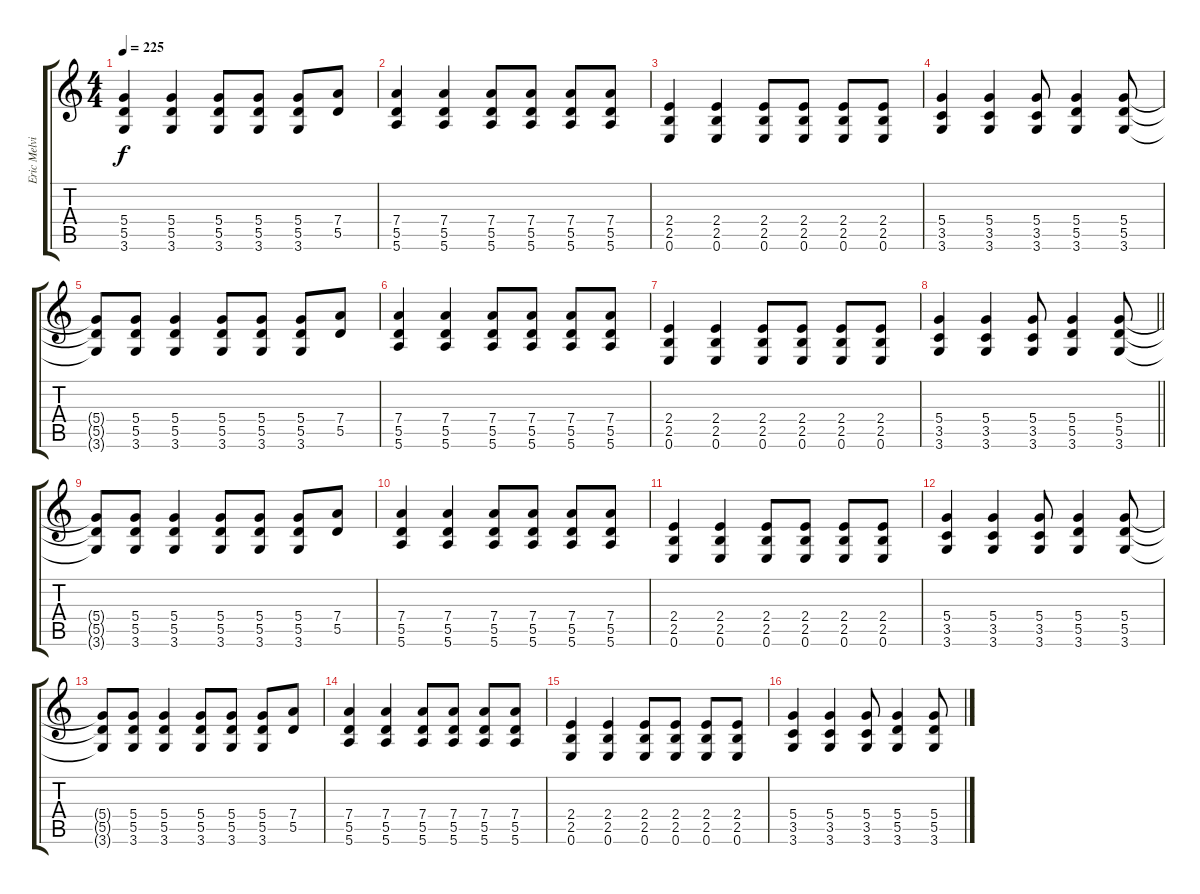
\track ("Eric Melvin" "Eric Melvi") {instrument distortionguitar}
\staff {score tabs}
\tuning (E4 B3 G3 D3 A2 E2) {hide}
\ts (4 4)
\tempo 225
\clef g2
\ks c
(5.4{t} 5.5{t} 3.6{t}).4{dy f} (5.4 5.5 3.6).4 (5.4 5.5 3.6).8 (5.4 5.5 3.6).8 (5.4 5.5 3.6).8 (7.4 5.5).8 |
(7.4 5.5 5.6).4 (7.4 5.5 5.6).4 (7.4 5.5 5.6).8 (7.4 5.5 5.6).8 (7.4 5.5 5.6).8 (7.4 5.5 5.6).8 |
(2.4 2.5 0.6).4 (2.4 2.5 0.6).4 (2.4 2.5 0.6).8 (2.4 2.5 0.6).8 (2.4 2.5 0.6).8 (2.4 2.5 0.6).8 |
(5.4 3.5 3.6).4 (5.4 3.5 3.6).4 (5.4 3.5 3.6).8 (5.4 5.5 3.6).4 (5.4 5.5 3.6).8 |
(5.4{t} 5.5{t} 3.6{t}).8 (5.4 5.5 3.6).8 (5.4 5.5 3.6).4 (5.4 5.5 3.6).8 (5.4 5.5 3.6).8 (5.4 5.5 3.6).8 (7.4 5.5).8 |
(7.4 5.5 5.6).4 (7.4 5.5 5.6).4 (7.4 5.5 5.6).8 (7.4 5.5 5.6).8 (7.4 5.5 5.6).8 (7.4 5.5 5.6).8 |
(2.4 2.5 0.6).4 (2.4 2.5 0.6).4 (2.4 2.5 0.6).8 (2.4 2.5 0.6).8 (2.4 2.5 0.6).8 (2.4 2.5 0.6).8 |
\barLineRight lightlight
(5.4 3.5 3.6).4 (5.4 3.5 3.6).4 (5.4 3.5 3.6).8 (5.4 5.5 3.6).4 (5.4 5.5 3.6).8 |
(5.4{t} 5.5{t} 3.6{t}).8 (5.4 5.5 3.6).8 (5.4 5.5 3.6).4 (5.4 5.5 3.6).8 (5.4 5.5 3.6).8 (5.4 5.5 3.6).8 (7.4 5.5).8 |
(7.4 5.5 5.6).4 (7.4 5.5 5.6).4 (7.4 5.5 5.6).8 (7.4 5.5 5.6).8 (7.4 5.5 5.6).8 (7.4 5.5 5.6).8 |
(2.4 2.5 0.6).4 (2.4 2.5 0.6).4 (2.4 2.5 0.6).8 (2.4 2.5 0.6).8 (2.4 2.5 0.6).8 (2.4 2.5 0.6).8 |
(5.4 3.5 3.6).4 (5.4 3.5 3.6).4 (5.4 3.5 3.6).8 (5.4 5.5 3.6).4 (5.4 5.5 3.6).8 |
(5.4{t} 5.5{t} 3.6{t}).8 (5.4 5.5 3.6).8 (5.4 5.5 3.6).4 (5.4 5.5 3.6).8 (5.4 5.5 3.6).8 (5.4 5.5 3.6).8 (7.4 5.5).8 |
(7.4 5.5 5.6).4 (7.4 5.5 5.6).4 (7.4 5.5 5.6).8 (7.4 5.5 5.6).8 (7.4 5.5 5.6).8 (7.4 5.5 5.6).8 |
(2.4 2.5 0.6).4 (2.4 2.5 0.6).4 (2.4 2.5 0.6).8 (2.4 2.5 0.6).8 (2.4 2.5 0.6).8 (2.4 2.5 0.6).8 |
(5.4 3.5 3.6).4 (5.4 3.5 3.6).4 (5.4 3.5 3.6).8 (5.4 5.5 3.6).4 (5.4 5.5 3.6).8
